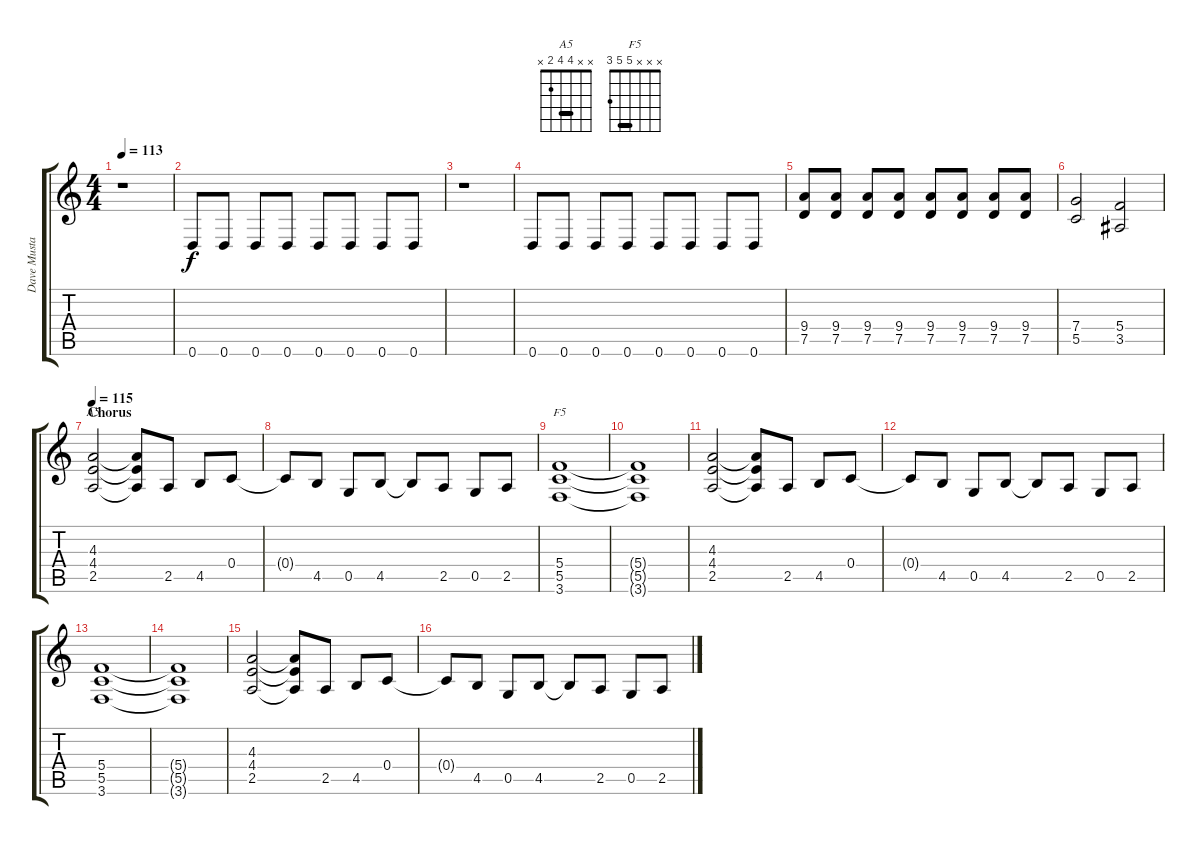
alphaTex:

\track ("Dave Mustaine / FX" "Dave Musta") {instrument distortionguitar}
\staff {score tabs}
\tuning (D4 A3 F3 C3 G2 D2) {hide}
\chord ("A5" x x 4 4 2 x) {barre 4}
\chord ("F5" x x x 5 5 3) {barre 5}
\ts (4 4)
\tempo 113
\clef g2
\ks c
r.1{dy f} |
0.6.8 0.6.8 0.6.8 0.6.8 0.6.8 0.6.8 0.6.8 0.6.8 |
r.1 |
0.6.8 0.6.8 0.6.8 0.6.8 0.6.8 0.6.8 0.6.8 0.6.8 |
(9.4 7.5).8 (9.4 7.5).8 (9.4 7.5).8 (9.4 7.5).8 (9.4 7.5).8 (9.4 7.5).8 (9.4 7.5).8 (9.4 7.5).8 |
(7.4 5.5).2 (5.4 3.5).2 |
\section ("" "Chorus")
\tempo 115
(4.3 4.4 2.5).2{ch "A5"} (4.3{t} 4.4{t} 2.5{t}).8 2.5.8 4.5.8 0.4.8 |
0.4{t}.8 4.5.8 0.5.8 4.5.8 4.5{t}.8 2.5.8 0.5.8 2.5.8 |
(5.4 5.5 3.6).1{ch "F5"} |
(5.4{t} 5.5{t} 3.6{t}).1 |
(4.3 4.4 2.5).2 (4.3{t} 4.4{t} 2.5{t}).8 2.5.8 4.5.8 0.4.8 |
0.4{t}.8 4.5.8 0.5.8 4.5.8 4.5{t}.8 2.5.8 0.5.8 2.5.8 |
(5.4 5.5 3.6).1 |
(5.4{t} 5.5{t} 3.6{t}).1 |
(4.3 4.4 2.5).2 (4.3{t} 4.4{t} 2.5{t}).8 2.5.8 4.5.8 0.4.8 |
0.4{t}.8 4.5.8 0.5.8 4.5.8 4.5{t}.8 2.5.8 0.5.8 2.5.8
